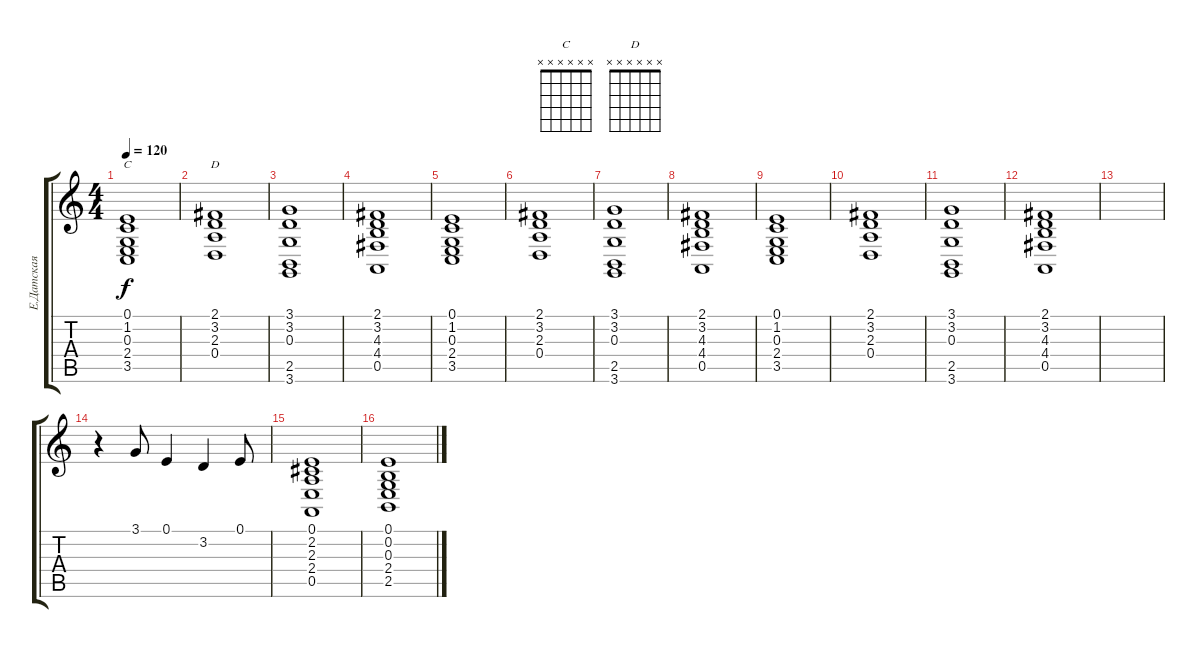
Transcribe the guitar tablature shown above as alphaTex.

\track ("Е.Датская" "Е.Датская") {instrument pad8sweep}
\staff {score tabs}
\tuning (E4 B3 G3 D3 A2 E2) {hide}
\chord ("C" x x x x x x)
\chord ("D" x x x x x x)
\ts (4 4)
\tempo 120
\clef g2
\ks c
(0.1 1.2 0.3 2.4 3.5).1{ch "C" dy f} |
(2.1 3.2 2.3 0.4).1{ch "D"} |
(3.1 3.2 0.3 2.5 3.6).1 |
(2.1 3.2 4.3 4.4 0.5).1 |
(0.1 1.2 0.3 2.4 3.5).1 |
(2.1 3.2 2.3 0.4).1 |
(3.1 3.2 0.3 2.5 3.6).1 |
(2.1 3.2 4.3 4.4 0.5).1 |
(0.1 1.2 0.3 2.4 3.5).1 |
(2.1 3.2 2.3 0.4).1 |
(3.1 3.2 0.3 2.5 3.6).1 |
(2.1 3.2 4.3 4.4 0.5).1 |
|
r.4 3.1.8 0.1.4 3.2.4 0.1.8 |
(0.1 2.2 2.3 2.4 0.5).1 |
(0.1 0.2 0.3 2.4 2.5).1
